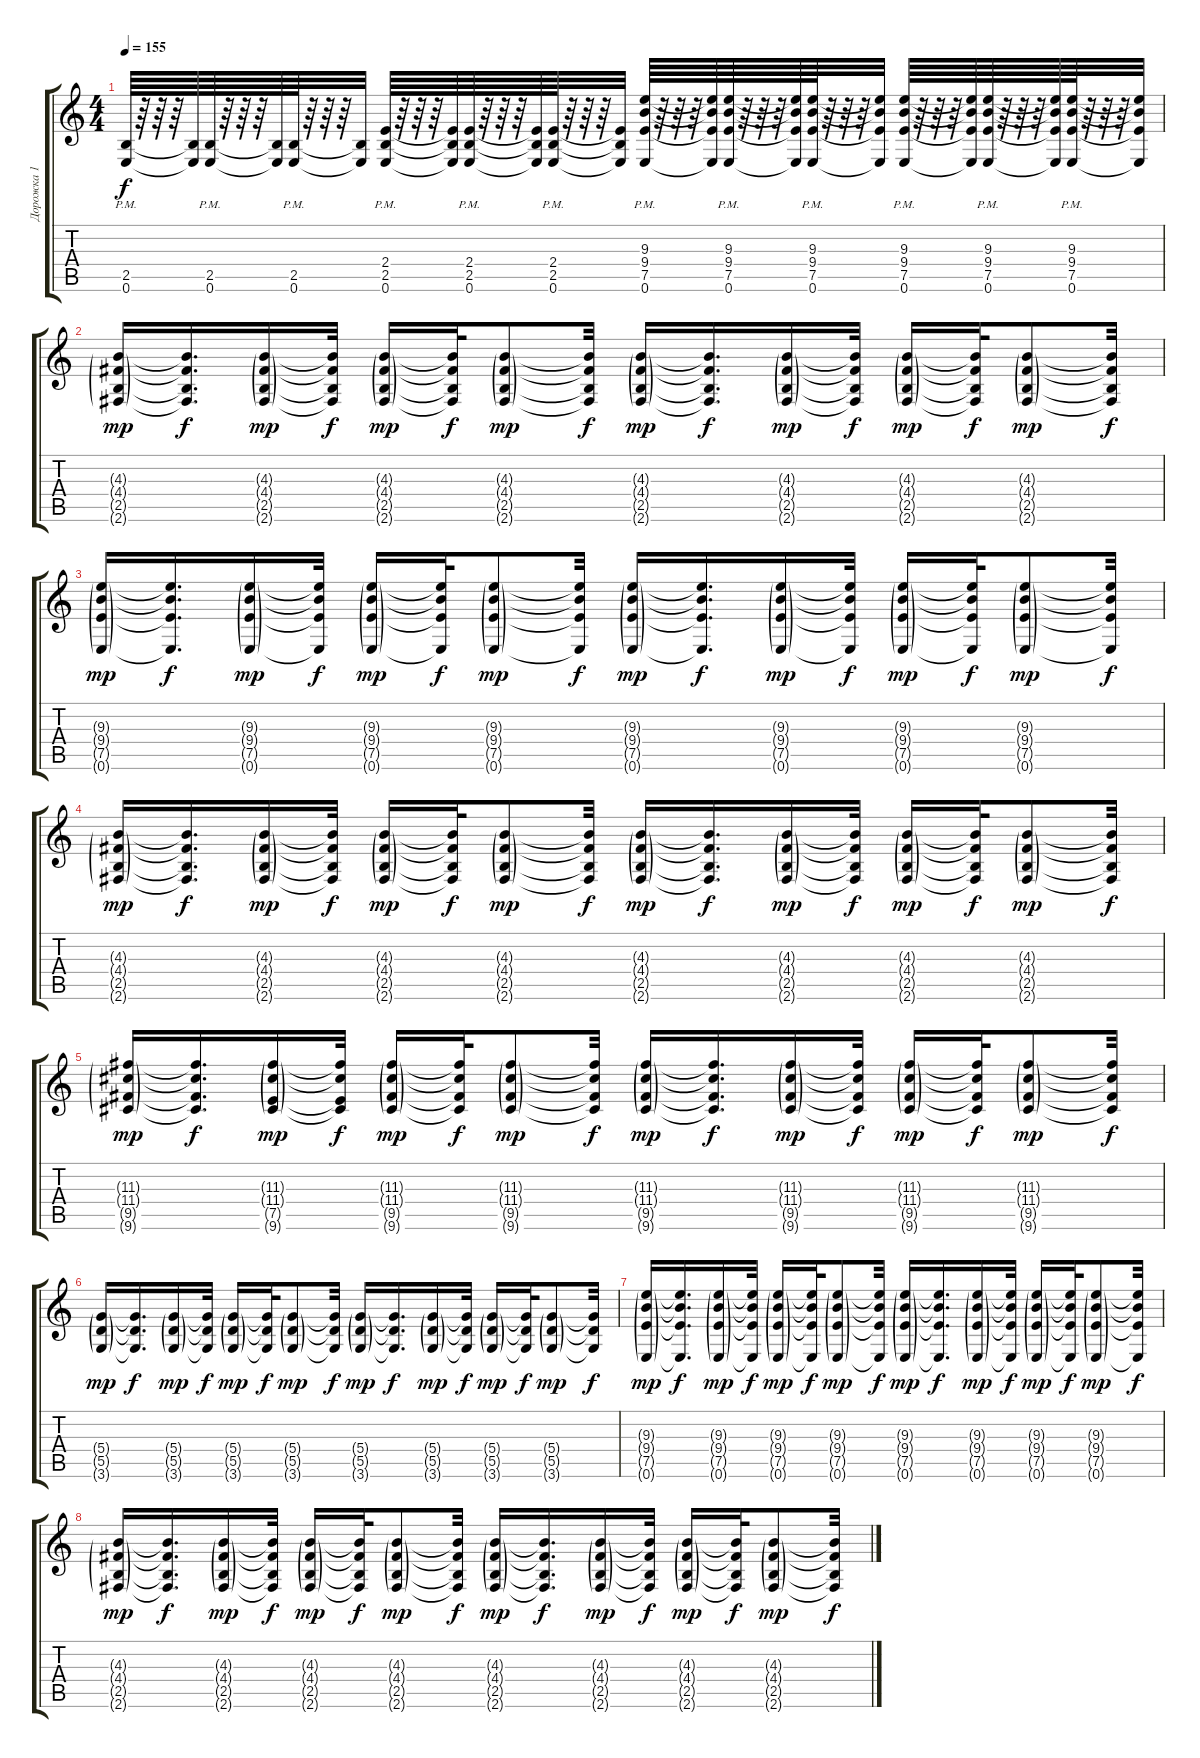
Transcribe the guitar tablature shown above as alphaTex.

\track ("Дорожка 1" "Дорожка 1") {instrument distortionguitar}
\staff {score tabs}
\tuning (E4 B3 G3 D3 A2 E2) {hide}
\ts (4 4)
\tempo 155
\clef g2
\ks c
(2.5{pm} 0.6{pm}).64{dy f} r.64 r.64 r.64 (2.5{t} 0.6{t}).64 (2.5{pm} 0.6{pm}).64 r.64 r.64 r.64 (2.5{t} 0.6{t}).64 (2.5{pm} 0.6{pm}).64 r.64 r.64 r.64 (2.5{t} 0.6{t}).32 (2.4{pm} 2.5{pm} 0.6{pm}).64 r.64 r.64 r.64 (2.4{t} 2.5{t} 0.6{t}).64 (2.4{pm} 2.5{pm} 0.6{pm}).64 r.64 r.64 r.64 (2.4{t} 2.5{t} 0.6{t}).64 (2.4{pm} 2.5{pm} 0.6{pm}).64 r.64 r.64 r.64 (2.4{t} 2.5{t} 0.6{t}).32 (9.3{pm} 9.4{pm} 7.5{pm} 0.6{pm}).64 r.64 r.64 r.64 (9.3{t} 9.4{t} 7.5{t} 0.6{t}).64 (9.3{pm} 9.4{pm} 7.5{pm} 0.6{pm}).64 r.64 r.64 r.64 (9.3{t} 9.4{t} 7.5{t} 0.6{t}).64 (9.3{pm} 9.4{pm} 7.5{pm} 0.6{pm}).64 r.64 r.64 r.64 (9.3{t} 9.4{t} 7.5{t} 0.6{t}).32 (9.3{pm} 9.4{pm} 7.5{pm} 0.6{pm}).64 r.64 r.64 r.64 (9.3{t} 9.4{t} 7.5{t} 0.6{t}).64 (9.3{pm} 9.4{pm} 7.5{pm} 0.6{pm}).64 r.64 r.64 r.64 (9.3{t} 9.4{t} 7.5{t} 0.6{t}).64 (9.3{pm} 9.4{pm} 7.5{pm} 0.6{pm}).64 r.64 r.64 r.64 (9.3{t} 9.4{t} 7.5{t} 0.6{t}).32 |
(4.3{g} 4.4{g} 2.5{g} 2.6{g}).16{dy mp} (4.3{t} 4.4{t} 2.5{t} 2.6{t}).16{d dy f} (4.3{g} 4.4{g} 2.5{g} 2.6{g}).16{dy mp} (4.3{t} 4.4{t} 2.5{t} 2.6{t}).32{dy f} (4.3{g} 4.4{g} 2.5{g} 2.6{g}).16{dy mp} (4.3{t} 4.4{t} 2.5{t} 2.6{t}).32{dy f} (4.3{g} 4.4{g} 2.5{g} 2.6{g}).8{dy mp} (4.3{t} 4.4{t} 2.5{t} 2.6{t}).32{dy f} (4.3{g} 4.4{g} 2.5{g} 2.6{g}).16{dy mp} (4.3{t} 4.4{t} 2.5{t} 2.6{t}).16{d dy f} (4.3{g} 4.4{g} 2.5{g} 2.6{g}).16{dy mp} (4.3{t} 4.4{t} 2.5{t} 2.6{t}).32{dy f} (4.3{g} 4.4{g} 2.5{g} 2.6{g}).16{dy mp} (4.3{t} 4.4{t} 2.5{t} 2.6{t}).32{dy f} (4.3{g} 4.4{g} 2.5{g} 2.6{g}).8{dy mp} (4.3{t} 4.4{t} 2.5{t} 2.6{t}).32{dy f} |
(9.3{g} 9.4{g} 7.5{g} 0.6{g}).16{dy mp} (9.3{t} 9.4{t} 7.5{t} 0.6{t}).16{d dy f} (9.3{g} 9.4{g} 7.5{g} 0.6{g}).16{dy mp} (9.3{t} 9.4{t} 7.5{t} 0.6{t}).32{dy f} (9.3{g} 9.4{g} 7.5{g} 0.6{g}).16{dy mp} (9.3{t} 9.4{t} 7.5{t} 0.6{t}).32{dy f} (9.3{g} 9.4{g} 7.5{g} 0.6{g}).8{dy mp} (9.3{t} 9.4{t} 7.5{t} 0.6{t}).32{dy f} (9.3{g} 9.4{g} 7.5{g} 0.6{g}).16{dy mp} (9.3{t} 9.4{t} 7.5{t} 0.6{t}).16{d dy f} (9.3{g} 9.4{g} 7.5{g} 0.6{g}).16{dy mp} (9.3{t} 9.4{t} 7.5{t} 0.6{t}).32{dy f} (9.3{g} 9.4{g} 7.5{g} 0.6{g}).16{dy mp} (9.3{t} 9.4{t} 7.5{t} 0.6{t}).32{dy f} (9.3{g} 9.4{g} 7.5{g} 0.6{g}).8{dy mp} (9.3{t} 9.4{t} 7.5{t} 0.6{t}).32{dy f} |
(4.3{g} 4.4{g} 2.5{g} 2.6{g}).16{dy mp} (4.3{t} 4.4{t} 2.5{t} 2.6{t}).16{d dy f} (4.3{g} 4.4{g} 2.5{g} 2.6{g}).16{dy mp} (4.3{t} 4.4{t} 2.5{t} 2.6{t}).32{dy f} (4.3{g} 4.4{g} 2.5{g} 2.6{g}).16{dy mp} (4.3{t} 4.4{t} 2.5{t} 2.6{t}).32{dy f} (4.3{g} 4.4{g} 2.5{g} 2.6{g}).8{dy mp} (4.3{t} 4.4{t} 2.5{t} 2.6{t}).32{dy f} (4.3{g} 4.4{g} 2.5{g} 2.6{g}).16{dy mp} (4.3{t} 4.4{t} 2.5{t} 2.6{t}).16{d dy f} (4.3{g} 4.4{g} 2.5{g} 2.6{g}).16{dy mp} (4.3{t} 4.4{t} 2.5{t} 2.6{t}).32{dy f} (4.3{g} 4.4{g} 2.5{g} 2.6{g}).16{dy mp} (4.3{t} 4.4{t} 2.5{t} 2.6{t}).32{dy f} (4.3{g} 4.4{g} 2.5{g} 2.6{g}).8{dy mp} (4.3{t} 4.4{t} 2.5{t} 2.6{t}).32{dy f} |
(11.3{g} 11.4{g} 9.5{g} 9.6{g}).16{dy mp} (11.3{t} 11.4{t} 9.5{t} 9.6{t}).16{d dy f} (11.3{g} 11.4{g} 7.5{g} 9.6{g}).16{dy mp} (11.3{t} 11.4{t} 7.5{t} 9.6{t}).32{dy f} (11.3{g} 11.4{g} 9.5{g} 9.6{g}).16{dy mp} (11.3{t} 11.4{t} 9.5{t} 9.6{t}).32{dy f} (11.3{g} 11.4{g} 9.5{g} 9.6{g}).8{dy mp} (11.3{t} 11.4{t} 9.5{t} 9.6{t}).32{dy f} (11.3{g} 11.4{g} 9.5{g} 9.6{g}).16{dy mp} (11.3{t} 11.4{t} 9.5{t} 9.6{t}).16{d dy f} (11.3{g} 11.4{g} 9.5{g} 9.6{g}).16{dy mp} (11.3{t} 11.4{t} 9.5{t} 9.6{t}).32{dy f} (11.3{g} 11.4{g} 9.5{g} 9.6{g}).16{dy mp} (11.3{t} 11.4{t} 9.5{t} 9.6{t}).32{dy f} (11.3{g} 11.4{g} 9.5{g} 9.6{g}).8{dy mp} (11.3{t} 11.4{t} 9.5{t} 9.6{t}).32{dy f} |
(5.4{g} 5.5{g} 3.6{g}).16{dy mp} (5.4{t} 5.5{t} 3.6{t}).16{d dy f} (5.4{g} 5.5{g} 3.6{g}).16{dy mp} (5.4{t} 5.5{t} 3.6{t}).32{dy f} (5.4{g} 5.5{g} 3.6{g}).16{dy mp} (5.4{t} 5.5{t} 3.6{t}).32{dy f} (5.4{g} 5.5{g} 3.6{g}).8{dy mp} (5.4{t} 5.5{t} 3.6{t}).32{dy f} (5.4{g} 5.5{g} 3.6{g}).16{dy mp} (5.4{t} 5.5{t} 3.6{t}).16{d dy f} (5.4{g} 5.5{g} 3.6{g}).16{dy mp} (5.4{t} 5.5{t} 3.6{t}).32{dy f} (5.4{g} 5.5{g} 3.6{g}).16{dy mp} (5.4{t} 5.5{t} 3.6{t}).32{dy f} (5.4{g} 5.5{g} 3.6{g}).8{dy mp} (5.4{t} 5.5{t} 3.6{t}).32{dy f} |
(9.3{g} 9.4{g} 7.5{g} 0.6{g}).16{dy mp} (9.3{t} 9.4{t} 7.5{t} 0.6{t}).16{d dy f} (9.3{g} 9.4{g} 7.5{g} 0.6{g}).16{dy mp} (9.3{t} 9.4{t} 7.5{t} 0.6{t}).32{dy f} (9.3{g} 9.4{g} 7.5{g} 0.6{g}).16{dy mp} (9.3{t} 9.4{t} 7.5{t} 0.6{t}).32{dy f} (9.3{g} 9.4{g} 7.5{g} 0.6{g}).8{dy mp} (9.3{t} 9.4{t} 7.5{t} 0.6{t}).32{dy f} (9.3{g} 9.4{g} 7.5{g} 0.6{g}).16{dy mp} (9.3{t} 9.4{t} 7.5{t} 0.6{t}).16{d dy f} (9.3{g} 9.4{g} 7.5{g} 0.6{g}).16{dy mp} (9.3{t} 9.4{t} 7.5{t} 0.6{t}).32{dy f} (9.3{g} 9.4{g} 7.5{g} 0.6{g}).16{dy mp} (9.3{t} 9.4{t} 7.5{t} 0.6{t}).32{dy f} (9.3{g} 9.4{g} 7.5{g} 0.6{g}).8{dy mp} (9.3{t} 9.4{t} 7.5{t} 0.6{t}).32{dy f} |
(4.3{g} 4.4{g} 2.5{g} 2.6{g}).16{dy mp} (4.3{t} 4.4{t} 2.5{t} 2.6{t}).16{d dy f} (4.3{g} 4.4{g} 2.5{g} 2.6{g}).16{dy mp} (4.3{t} 4.4{t} 2.5{t} 2.6{t}).32{dy f} (4.3{g} 4.4{g} 2.5{g} 2.6{g}).16{dy mp} (4.3{t} 4.4{t} 2.5{t} 2.6{t}).32{dy f} (4.3{g} 4.4{g} 2.5{g} 2.6{g}).8{dy mp} (4.3{t} 4.4{t} 2.5{t} 2.6{t}).32{dy f} (4.3{g} 4.4{g} 2.5{g} 2.6{g}).16{dy mp} (4.3{t} 4.4{t} 2.5{t} 2.6{t}).16{d dy f} (4.3{g} 4.4{g} 2.5{g} 2.6{g}).16{dy mp} (4.3{t} 4.4{t} 2.5{t} 2.6{t}).32{dy f} (4.3{g} 4.4{g} 2.5{g} 2.6{g}).16{dy mp} (4.3{t} 4.4{t} 2.5{t} 2.6{t}).32{dy f} (4.3{g} 4.4{g} 2.5{g} 2.6{g}).8{dy mp} (4.3{t} 4.4{t} 2.5{t} 2.6{t}).32{dy f}
